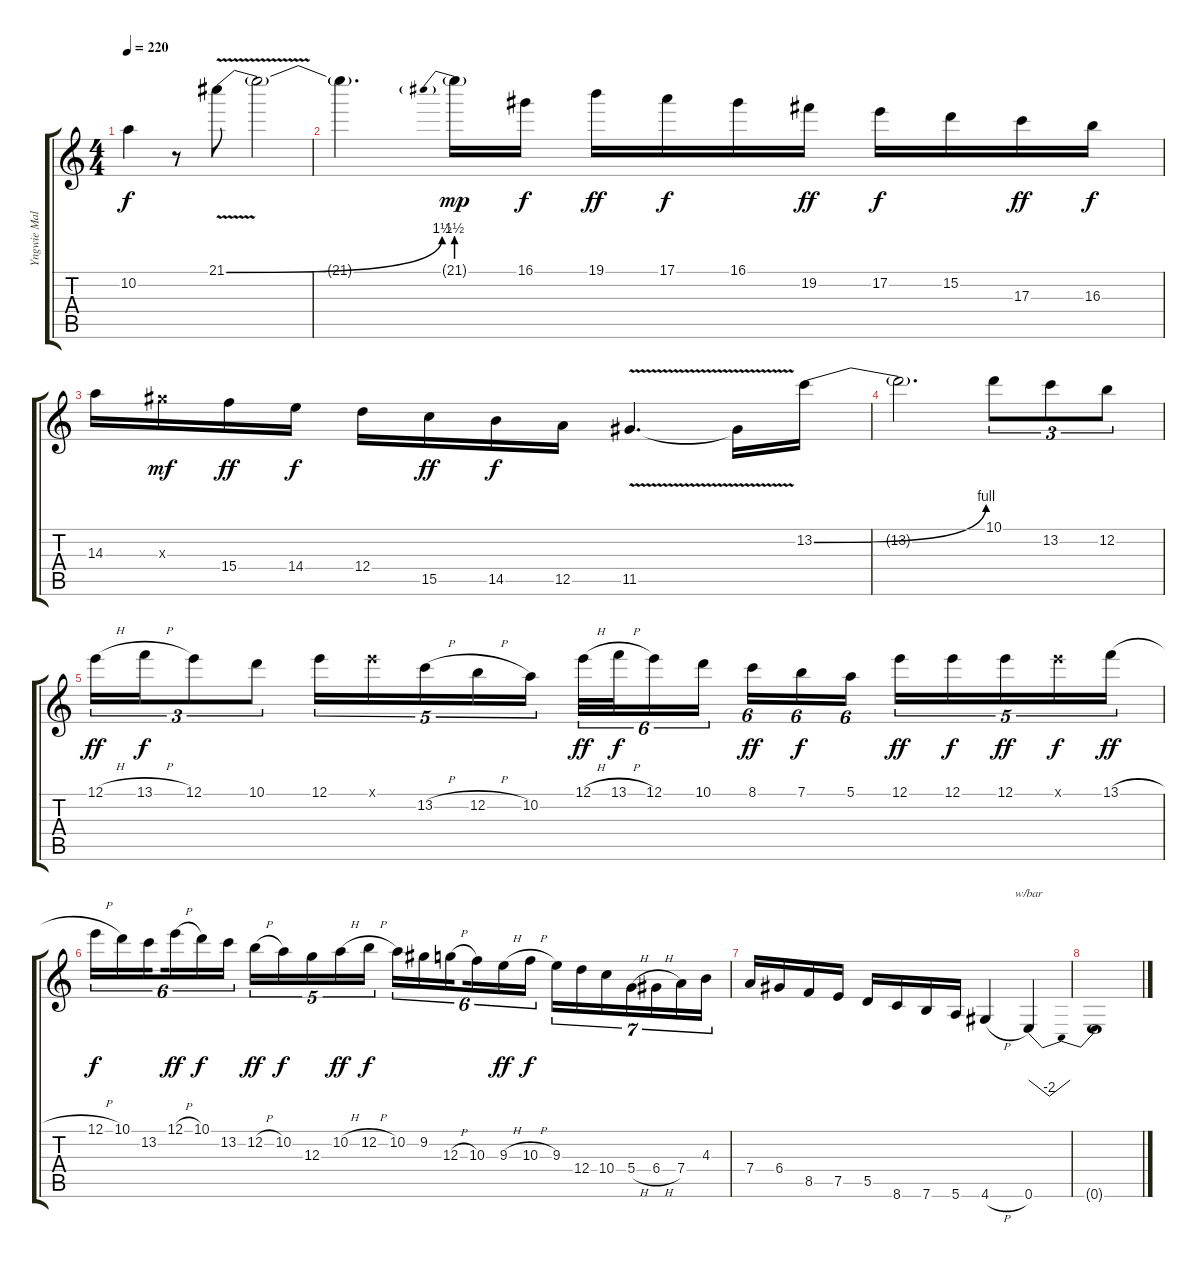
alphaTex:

\track ("Yngwie Malmsteen" "Yngwie Mal") {instrument overdrivenguitar}
\staff {score tabs}
\tuning (E4 B3 G3 D3 A2 E2) {hide}
\ts (4 4)
\tempo 220
\clef g2
\ks c
10.2.4{dy f} r.8 21.1{be (bend 0 0 60 6) v}.8 21.1{t}.2 |
21.1{t}.4{d} 21.1{be (prebend 0 6 60 6) g}.16{dy mp} 16.1.16{dy f} 19.1.16{dy ff} 17.1.16{dy f} 16.1.16 19.2.16{dy ff} 17.2.16{dy f} 15.2.16 17.3.16{dy ff} 16.3.16{dy f} |
14.3.16 13.3{x}.16{dy mf} 15.4.16{dy ff} 14.4.16{dy f} 12.4.16 15.5.16{dy ff} 14.5.16{dy f} 12.5.16 11.5{v}.4{d} 11.5{t}.16 13.2{be (bend 0 0 60 4)}.16 |
13.2{t}.2{d} 10.1.8{tu (3 2)} 13.2.8{tu (3 2)} 12.2.8{tu (3 2)} |
12.1{h}.16{tu (3 2) dy ff} 13.1{h}.16{tu (3 2) dy f} 12.1.8{tu (3 2)} 10.1.8{tu (3 2)} 12.1.16{tu (5 4)} 12.1{x}.16{tu (5 4)} 13.2{h}.16{tu (5 4)} 12.2{h}.16{tu (5 4)} 10.2.16{tu (5 4)} 12.1{h}.32{tu (6 4) dy ff} 13.1{h}.32{tu (6 4) dy f} 12.1.16{tu (6 4)} 10.1.16{tu (6 4) beam splitsecondary} 8.1.16{tu (6 4) dy ff} 7.1.16{tu (6 4) dy f} 5.1.16{tu (6 4)} 12.1.16{tu (5 4) dy ff} 12.1.16{tu (5 4) dy f} 12.1.16{tu (5 4) dy ff} 12.1{x}.16{tu (5 4) dy f} 13.1{h}.16{tu (5 4) dy ff} |
12.1{h}.16{tu (6 4) dy f} 10.1.16{tu (6 4)} 13.2.16{tu (6 4) beam splitsecondary} 12.1{h}.16{tu (6 4) dy ff} 10.1.16{tu (6 4) dy f} 13.2.16{tu (6 4)} 12.2{h}.16{tu (5 4) dy ff} 10.2.16{tu (5 4) dy f} 12.3.16{tu (5 4)} 10.2{h}.16{tu (5 4) dy ff} 12.2{h}.16{tu (5 4) dy f} 10.2.16{tu (6 4)} 9.2.16{tu (6 4)} 12.3{h}.16{tu (6 4) beam splitsecondary} 10.3.16{tu (6 4)} 9.3{h}.16{tu (6 4) dy ff} 10.3{h}.16{tu (6 4) dy f} 9.3.16{tu (7 4)} 12.4.16{tu (7 4)} 10.4.16{tu (7 4)} 5.4{h}.16{tu (7 4)} 6.4{h}.16{tu (7 4)} 7.4.16{tu (7 4)} 4.3.16{tu (7 4)} |
7.4.16 6.4.16 8.5.16 7.5.16 5.5.16 8.6.16 7.6.16 5.6.16 4.6{h}.4 0.6.4{tbe (dip default 0 0 30 -8 60 0)} |
0.6{t}.1
